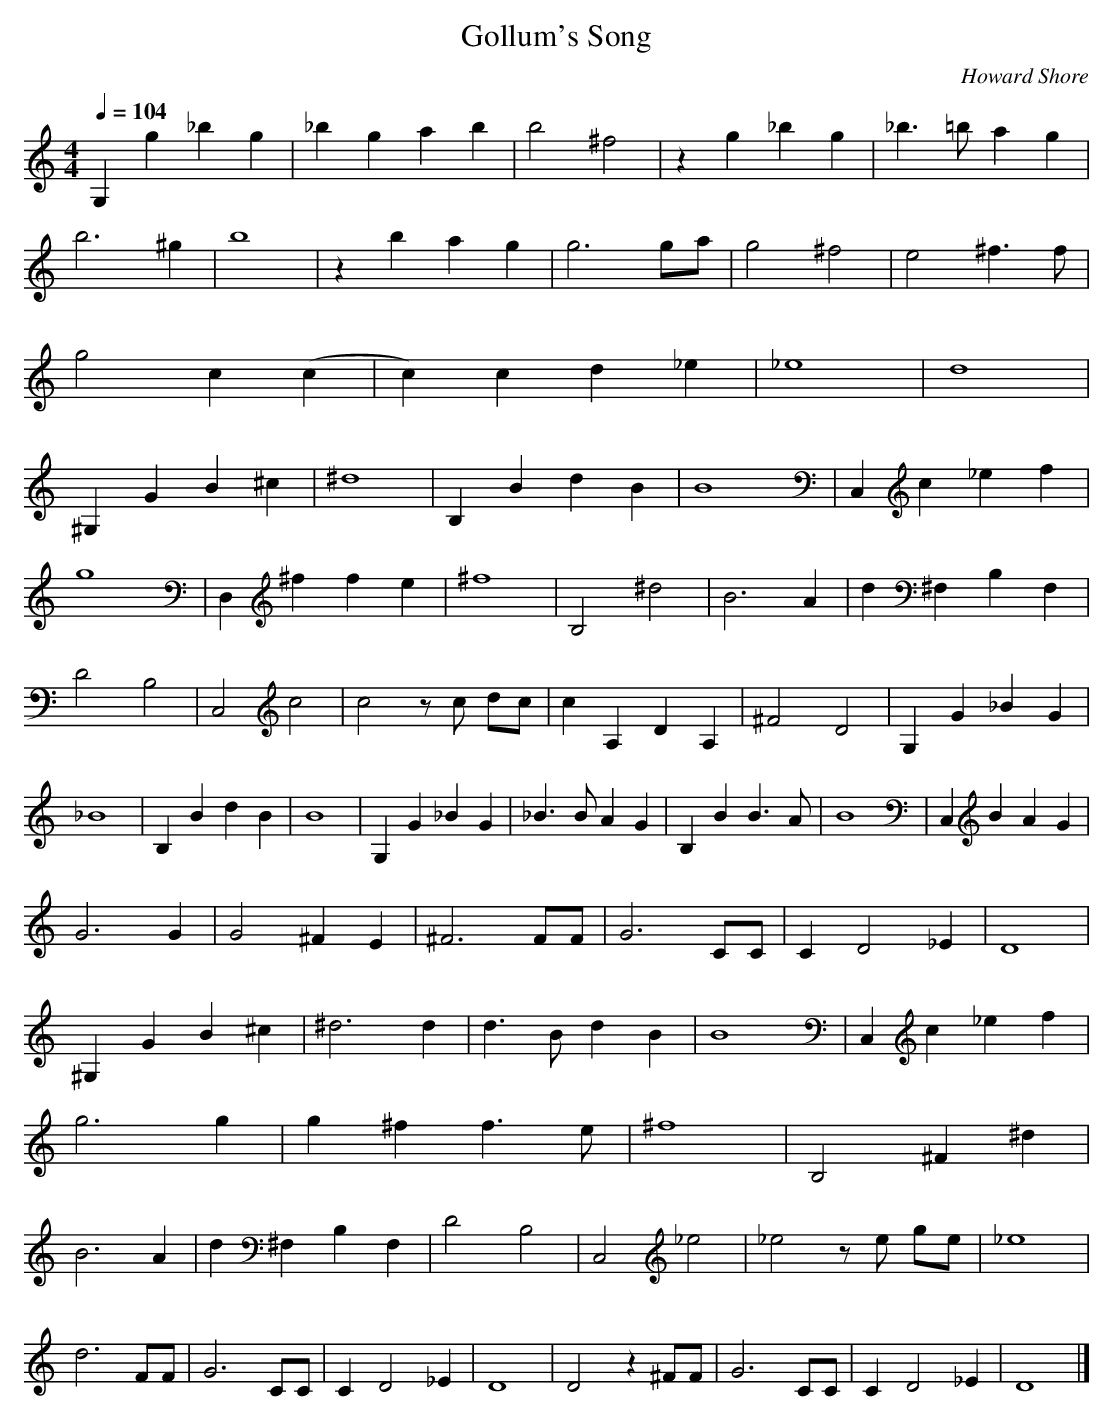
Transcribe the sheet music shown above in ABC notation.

X:1
T:Gollum's Song
C:Howard Shore
Q:1/4=104
M:4/4
L:1/8
K:C
G,2 g2 _b2 g2 |_b2 g2 a2 b2 |b4 ^f4 |z2 g2 _b2 g2 |_b3 =b a2 g2 |b6 ^g2 |b8 |z2 b2 a2 g2 |g6 ga |g4 ^f4 |e4 ^f3 f |g4 c2 (c2 |c2) c2 d2 _e2 |_e8 |d8 |^G,2 G2 B2 ^c2 |^d8 |B,2 B2 d2 B2 |B8 |C,2 c2 _e2 f2 |
g8 |D,2 ^f2 f2 e2 |^f8 |B,4 ^d4 |B6 A2 |d2 ^F,2 B,2 F,2 |D4 B,4 |C,4 c4 |c4 z c dc |c2 A,2 D2 A,2 |^F4 D4 |G,2 G2 _B2 G2 |_B8 |B,2 B2 d2 B2 |B8 |G,2 G2 _B2 G2 |_B3 B A2 G2 |B,2 B2 B3 A |B8 |C,2 B2 A2 G2 |
G6 G2 |G4 ^F2 E2 |^F6 FF |G6 CC |C2 D4 _E2 |D8 |^G,2 G2 B2 ^c2 |^d6 d2 |d3 B d2 B2 |B8 |C,2 c2 _e2 f2 |g6 g2 |g2 ^f2 f3 e |^f8 |B,4 ^F2 ^d2 |B6 A2 |d2 ^F,2 B,2 F,2 |D4 B,4 |C,4 _e4 |_e4 z e ge |_e8 |
d6 FF |G6 CC |C2 D4 _E2 |D8 |D4 z2 ^FF |G6 CC |C2 D4 _E2 |D8 |]
